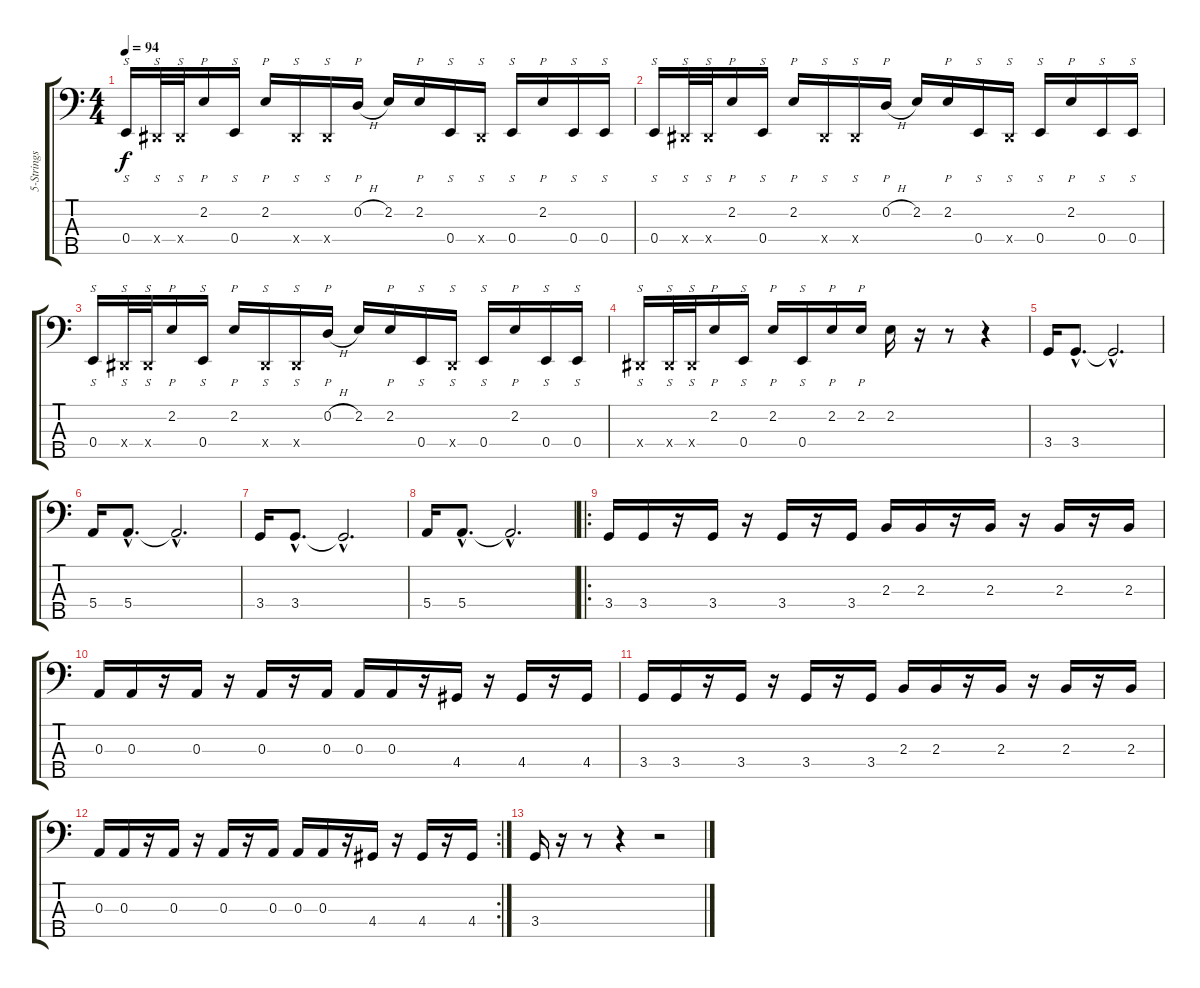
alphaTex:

\track ("5-Strings Bass" "5-Strings ") {instrument slapbass1}
\staff {score tabs}
\tuning (G2 D2 A1 E1 B0) {hide}
\ts (4 4)
\tempo 94
\clef f4
\ks c
0.4.16{s dy f} -1.4{x}.32{s} -1.4{x}.32{s} 2.2.16{p} 0.4.16{s} 2.2.16{p} -1.4{x}.16{s} -1.4{x}.16{s} 0.2{h}.16{p} 2.2.16 2.2.16{p} 0.4.16{s} -1.4{x}.16{s} 0.4.16{s} 2.2.16{p} 0.4.16{s} 0.4.16{s} |
0.4.16{s} -1.4{x}.32{s} -1.4{x}.32{s} 2.2.16{p} 0.4.16{s} 2.2.16{p} -1.4{x}.16{s} -1.4{x}.16{s} 0.2{h}.16{p} 2.2.16 2.2.16{p} 0.4.16{s} -1.4{x}.16{s} 0.4.16{s} 2.2.16{p} 0.4.16{s} 0.4.16{s} |
0.4.16{s} -1.4{x}.32{s} -1.4{x}.32{s} 2.2.16{p} 0.4.16{s} 2.2.16{p} -1.4{x}.16{s} -1.4{x}.16{s} 0.2{h}.16{p} 2.2.16 2.2.16{p} 0.4.16{s} -1.4{x}.16{s} 0.4.16{s} 2.2.16{p} 0.4.16{s} 0.4.16{s} |
-1.4{x}.16{s} -1.4{x}.32{s} -1.4{x}.32{s} 2.2.16{p} 0.4.16{s} 2.2.16{p} 0.4.16{s} 2.2.16{p} 2.2.16{p} 2.2.16 r.16 r.8 r.4 |
3.4.16 3.4{hac}.8{d} 3.4{hac t}.2{d} |
5.4.16 5.4{hac}.8{d} 5.4{hac t}.2{d} |
3.4.16 3.4{hac}.8{d} 3.4{hac t}.2{d} |
5.4.16 5.4{hac}.8{d} 5.4{hac t}.2{d} |
\ro
3.4.16 3.4.16 r.16 3.4.16 r.16 3.4.16 r.16 3.4.16 2.3.16 2.3.16 r.16 2.3.16 r.16 2.3.16 r.16 2.3.16 |
0.3.16 0.3.16 r.16 0.3.16 r.16 0.3.16 r.16 0.3.16 0.3.16 0.3.16 r.16 4.4.16 r.16 4.4.16 r.16 4.4.16 |
3.4.16 3.4.16 r.16 3.4.16 r.16 3.4.16 r.16 3.4.16 2.3.16 2.3.16 r.16 2.3.16 r.16 2.3.16 r.16 2.3.16 |
\rc 2
0.3.16 0.3.16 r.16 0.3.16 r.16 0.3.16 r.16 0.3.16 0.3.16 0.3.16 r.16 4.4.16 r.16 4.4.16 r.16 4.4.16 |
3.4.16 r.16 r.8 r.4 r.2
